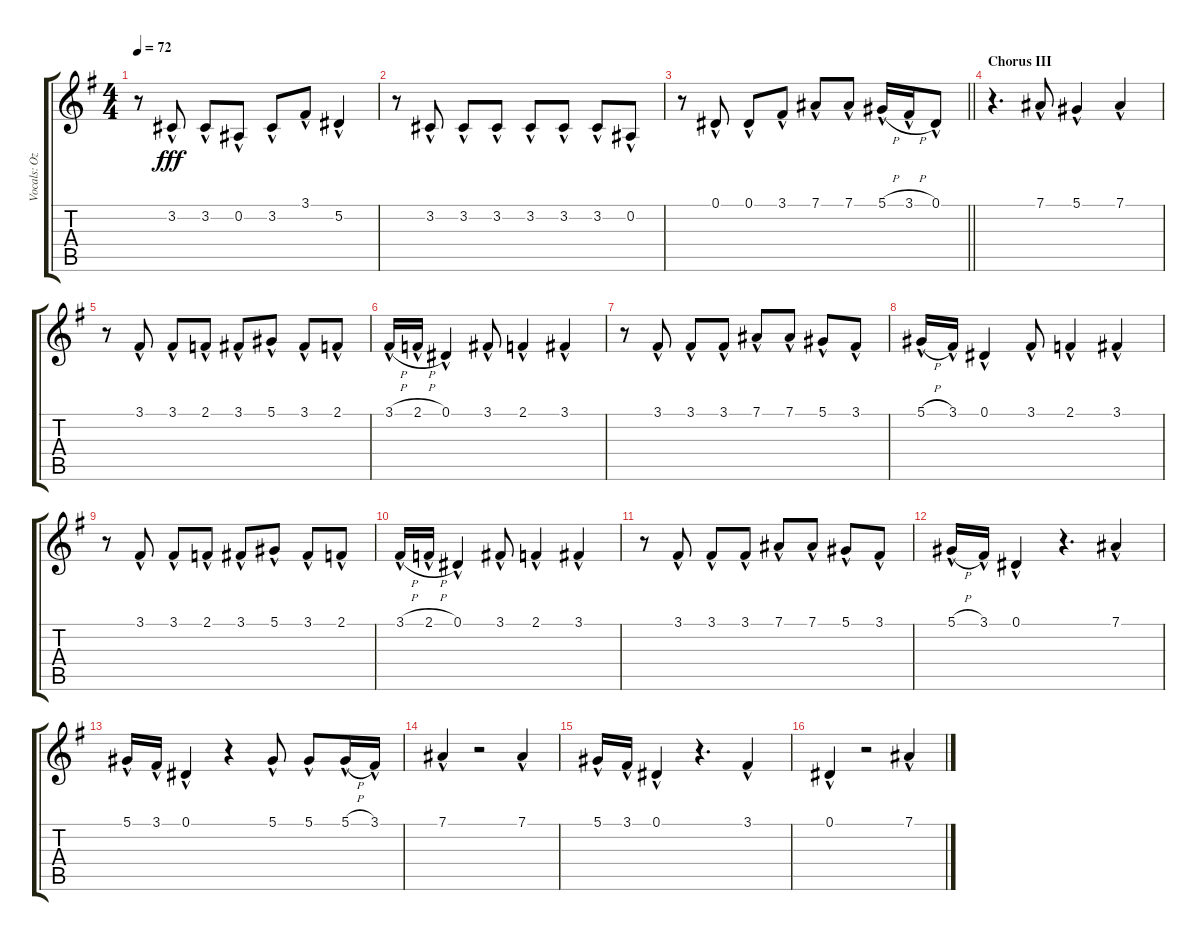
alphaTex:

\track ("Vocals: Ozzy" "Vocals: Oz") {instrument lead2sawtooth}
\staff {score tabs}
\tuning (Eb4 Bb3 Gb3 Db3 Ab2 Eb2) {hide}
\ts (4 4)
\tempo 72
\clef g2
\ks g
r.8{dy fff} 3.2{hac}.8 3.2{hac}.8 0.2{hac}.8 3.2{hac}.8 3.1{hac}.8 5.2{hac}.4 |
r.8 3.2{hac}.8 3.2{hac}.8 3.2{hac}.8 3.2{hac}.8 3.2{hac}.8 3.2{hac}.8 0.2{hac}.8 |
\barLineRight lightlight
r.8 0.1{hac}.8 0.1{hac}.8 3.1{hac}.8 7.1{hac}.8 7.1{hac}.8 5.1{h hac}.16 3.1{h hac}.16 0.1{hac}.8 |
\section ("" "Chorus III")
r.4{d} 7.1{hac}.8 5.1{hac}.4 7.1{hac}.4 |
r.8 3.1{hac}.8 3.1{hac}.8 2.1{hac}.8 3.1{hac}.8 5.1{hac}.8 3.1{hac}.8 2.1{hac}.8 |
3.1{h hac}.16 2.1{h hac}.16 0.1{hac}.4 3.1{hac}.8 2.1{hac}.4 3.1{hac}.4 |
r.8 3.1{hac}.8 3.1{hac}.8 3.1{hac}.8 7.1{hac}.8 7.1{hac}.8 5.1{hac}.8 3.1{hac}.8 |
5.1{h hac}.16 3.1{hac}.16 0.1{hac}.4 3.1{hac}.8 2.1{hac}.4 3.1{hac}.4 |
r.8 3.1{hac}.8 3.1{hac}.8 2.1{hac}.8 3.1{hac}.8 5.1{hac}.8 3.1{hac}.8 2.1{hac}.8 |
3.1{h hac}.16 2.1{h hac}.16 0.1{hac}.4 3.1{hac}.8 2.1{hac}.4 3.1{hac}.4 |
r.8 3.1{hac}.8 3.1{hac}.8 3.1{hac}.8 7.1{hac}.8 7.1{hac}.8 5.1{hac}.8 3.1{hac}.8 |
5.1{h hac}.16 3.1{hac}.16 0.1{hac}.4 r.4{d} 7.1{hac}.4 |
5.1{hac}.16 3.1{hac}.16 0.1{hac}.4 r.4 5.1{hac}.8 5.1{hac}.8 5.1{h hac}.16 3.1{hac}.16 |
7.1{hac}.4 r.2 7.1{hac}.4 |
5.1{hac}.16 3.1{hac}.16 0.1{hac}.4 r.4{d} 3.1{hac}.4 |
0.1{hac}.4 r.2 7.1{hac}.4
